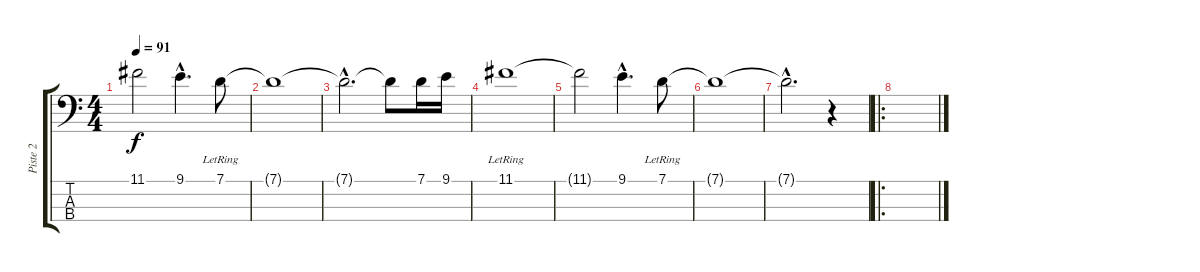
\track ("Piste 2" "Piste 2") {instrument acousticguitarnylon}
\staff {score tabs}
\tuning (G2 D2 A1 E1) {hide}
\ts (4 4)
\tempo 91
\clef f4
\ks c
11.1{t}.2{dy f} 9.1{hac}.4{d} 7.1{lr}.8 |
7.1{t}.1 |
7.1{hac t}.2{d} 7.1{t}.8 7.1.16 9.1.16 |
11.1{lr}.1 |
11.1{t}.2 9.1{hac}.4{d} 7.1{lr}.8 |
7.1{t}.1 |
7.1{hac t}.2{d} r.4 |
\ro
